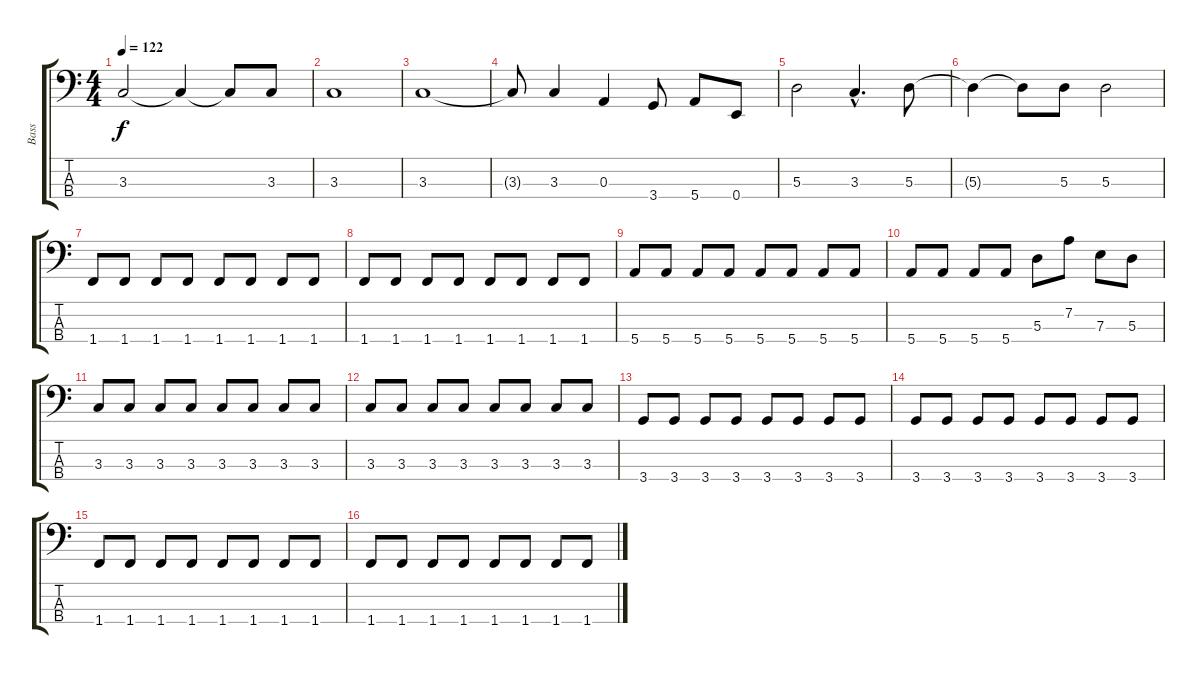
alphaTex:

\track ("Bass" "Bass") {instrument electricbassfinger}
\staff {score tabs}
\tuning (G2 D2 A1 E1) {hide}
\ts (4 4)
\tempo 122
\clef f4
\ks c
3.3.2{dy f} 3.3{t}.4 3.3{t}.8 3.3.8 |
3.3.1 |
3.3.1 |
3.3{t}.8 3.3.4 0.3.4 3.4.8 5.4.8 0.4.8 |
5.3.2 3.3{hac}.4{d} 5.3.8 |
5.3{t}.4 5.3{t}.8 5.3.8 5.3.2 |
1.4.8 1.4.8 1.4.8 1.4.8 1.4.8 1.4.8 1.4.8 1.4.8 |
1.4.8 1.4.8 1.4.8 1.4.8 1.4.8 1.4.8 1.4.8 1.4.8 |
5.4.8 5.4.8 5.4.8 5.4.8 5.4.8 5.4.8 5.4.8 5.4.8 |
5.4.8 5.4.8 5.4.8 5.4.8 5.3.8 7.2.8 7.3.8 5.3.8 |
3.3.8 3.3.8 3.3.8 3.3.8 3.3.8 3.3.8 3.3.8 3.3.8 |
3.3.8 3.3.8 3.3.8 3.3.8 3.3.8 3.3.8 3.3.8 3.3.8 |
3.4.8 3.4.8 3.4.8 3.4.8 3.4.8 3.4.8 3.4.8 3.4.8 |
3.4.8 3.4.8 3.4.8 3.4.8 3.4.8 3.4.8 3.4.8 3.4.8 |
1.4.8 1.4.8 1.4.8 1.4.8 1.4.8 1.4.8 1.4.8 1.4.8 |
1.4.8 1.4.8 1.4.8 1.4.8 1.4.8 1.4.8 1.4.8 1.4.8
